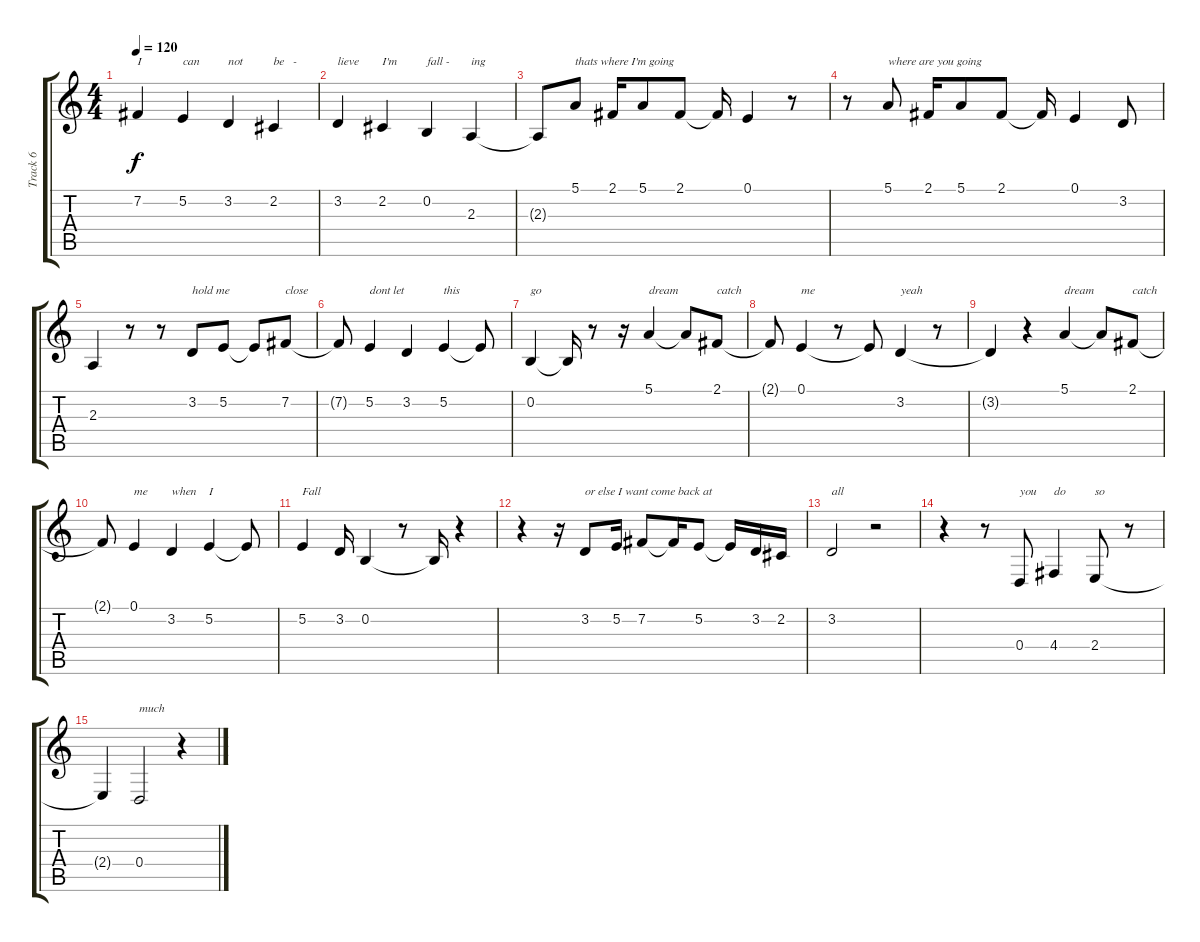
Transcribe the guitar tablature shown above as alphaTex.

\track ("Track 6" "Track 6") {instrument churchorgan}
\staff {score tabs}
\tuning (E4 B3 G3 D3 A2 E2) {hide}
\ts (4 4)
\tempo 120
\clef g2
\ks c
7.2.4{txt "I" dy f} 5.2.4{txt "can"} 3.2.4{txt "not"} 2.2.4{txt "be   -"} |
3.2.4{txt "lieve"} 2.2.4{txt "I'm"} 0.2.4{txt "fall -"} 2.3.4{txt "ing"} |
2.3{t}.8 5.1.8{txt "thats where I'm going"} 2.1.16 5.1.8 2.1.8 2.1{t}.16 0.1.4 r.8 |
r.8 5.1.8{txt "where are you going"} 2.1.16 5.1.8 2.1.8 2.1{t}.16 0.1.4 3.2.8 |
2.3.4 r.8 r.8 3.2.8{txt "hold me"} 5.2.8 5.2{t}.8 7.2.8{txt "close"} |
7.2{t}.8 5.2.4{txt "dont let"} 3.2.4 5.2.4{txt "this"} 5.2{t}.8 |
0.2.4{txt "go"} 0.2{t}.16 r.8 r.16 5.1.4{txt "dream"} 5.1{t}.8 2.1.8{txt "catch"} |
2.1{t}.8 0.1.4{txt "me"} r.8 0.1{t}.8 3.2.4{txt "yeah"} r.8 |
3.2{t}.4 r.4 5.1.4{txt "dream"} 5.1{t}.8 2.1.8{txt "catch"} |
2.1{t}.8 0.1.4{txt "me"} 3.2.4{txt "when"} 5.2.4{txt "I"} 5.2{t}.8 |
5.2.4{txt "Fall"} 3.2.16 0.2.4 r.8 0.2{t}.16 r.4 |
r.4 r.16 3.2.8{txt "or else I want come back at "} 5.2.16 7.2.8 7.2{t}.16 5.2.8 5.2{t}.16 3.2.16 2.2.16 |
3.2.2{txt "all"} r.2 |
r.4 r.8 0.4.8{txt "you"} 4.4.4{txt "do"} 2.4.8{txt "so"} r.8 |
2.4{t}.4 0.4.2{txt "much"} r.4
